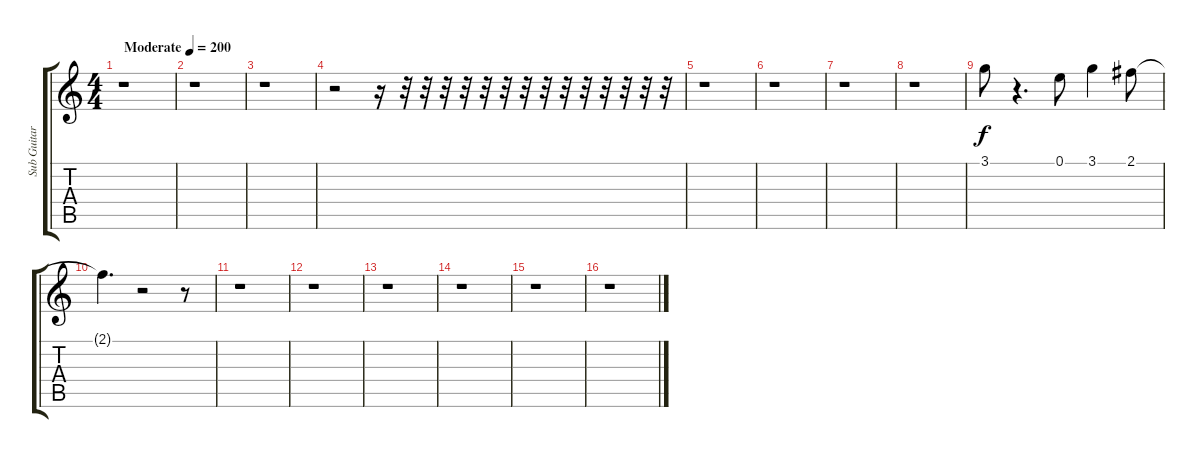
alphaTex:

\track ("Sub Guitar" "Sub Guitar") {instrument electricguitarclean}
\staff {score tabs}
\tuning (E4 B3 G3 D3 A2 E2) {hide}
\ts (4 4)
\tempo (200 "Moderate")
\clef g2
\ks c
r.1{dy f instrument electricguitarclean} |
r.1 |
r.1 |
r.2 r.16 r.32 r.32 r.32 r.32 r.32 r.32 r.32 r.32 r.32 r.32 r.32 r.32 r.32 r.32 |
r.1 |
r.1 |
r.1 |
r.1 |
3.1.8 r.4{d} 0.1.8 3.1.4 2.1.8 |
2.1{t}.4{d} r.2 r.8 |
r.1 |
r.1 |
r.1 |
r.1 |
r.1 |
r.1
